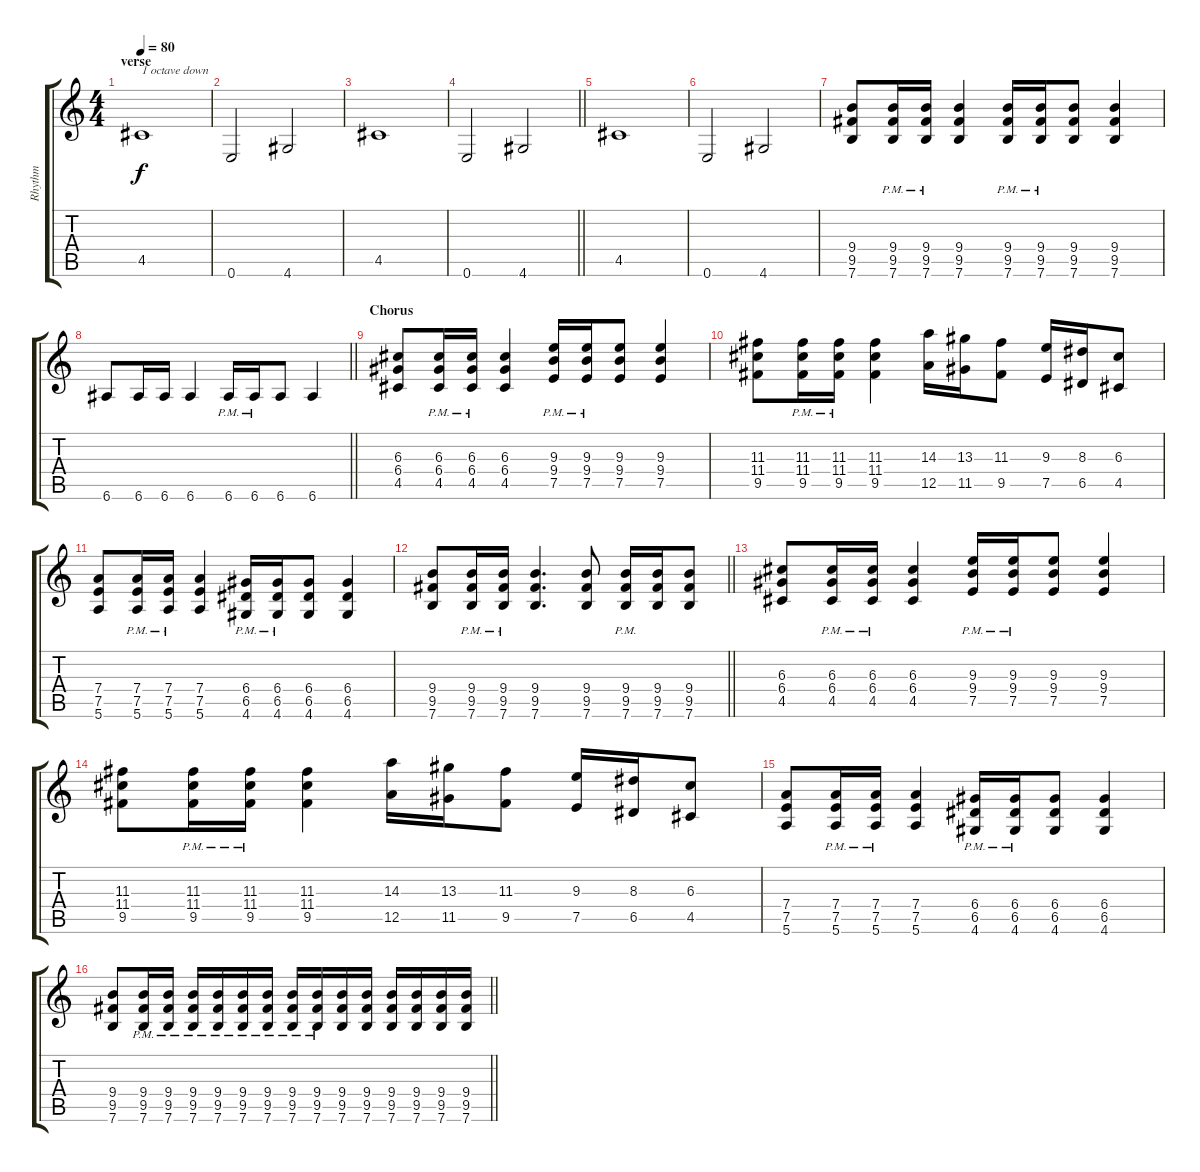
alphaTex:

\track ("Rhythm" "Rhythm") {instrument distortionguitar}
\staff {score tabs}
\tuning (E4 B3 G3 D3 A2 E2) {hide}
\ts (4 4)
\section ("" "verse")
\tempo 80
\clef g2
\ks c
4.5.1{txt "1 octave down" dy f} |
0.6.2 4.6.2 |
4.5.1 |
\barLineRight lightlight
0.6.2 4.6.2 |
\section ("" "")
4.5.1 |
0.6.2 4.6.2 |
(9.4 9.5 7.6).8 (9.4{pm} 9.5{pm} 7.6).16 (9.4{pm} 9.5{pm} 7.6).16 (9.4 9.5 7.6).4 (9.4{pm} 9.5{pm} 7.6{pm}).16 (9.4{pm} 9.5{pm} 7.6{pm}).16 (9.4 9.5 7.6).8 (9.4 9.5 7.6).4 |
\barLineRight lightlight
6.6.8 6.6.16 6.6.16 6.6.4 6.6{pm}.16 6.6{pm}.16 6.6.8 6.6.4 |
\section ("" "Chorus")
(6.3 6.4 4.5).8 (6.3{pm} 6.4{pm} 4.5{pm}).16 (6.3{pm} 6.4{pm} 4.5{pm}).16 (6.3 6.4 4.5).4 (9.3{pm} 9.4{pm} 7.5{pm}).16 (9.3{pm} 9.4{pm} 7.5{pm}).16 (9.3 9.4 7.5).8 (9.3 9.4 7.5).4 |
(11.3 11.4 9.5).8 (11.3{pm} 11.4{pm} 9.5{pm}).16 (11.3{pm} 11.4{pm} 9.5{pm}).16 (11.3 11.4 9.5).4 (14.3 12.5).16 (13.3 11.5).16 (11.3 9.5).8 (9.3 7.5).16 (8.3 6.5).16 (6.3 4.5).8 |
(7.4 7.5 5.6).8 (7.4{pm} 7.5{pm} 5.6).16 (7.4{pm} 7.5{pm} 5.6).16 (7.4 7.5 5.6).4 (6.4{pm} 6.5{pm} 4.6).16 (6.4{pm} 6.5{pm} 4.6).16 (6.4 6.5 4.6).8 (6.4 6.5 4.6).4 |
\barLineRight lightlight
(9.4 9.5 7.6).8 (9.4{pm} 9.5{pm} 7.6).16 (9.4{pm} 9.5{pm} 7.6).16 (9.4 9.5 7.6).4{d} (9.4 9.5 7.6).8 (9.4{pm} 9.5{pm} 7.6{pm}).16 (9.4 9.5 7.6).16 (9.4 9.5 7.6).8 |
\section ("" "")
(6.3 6.4 4.5).8 (6.3{pm} 6.4{pm} 4.5{pm}).16 (6.3{pm} 6.4{pm} 4.5{pm}).16 (6.3 6.4 4.5).4 (9.3{pm} 9.4{pm} 7.5{pm}).16 (9.3{pm} 9.4{pm} 7.5{pm}).16 (9.3 9.4 7.5).8 (9.3 9.4 7.5).4 |
(11.3 11.4 9.5).8 (11.3{pm} 11.4{pm} 9.5{pm}).16 (11.3{pm} 11.4{pm} 9.5{pm}).16 (11.3 11.4 9.5).4 (14.3 12.5).16 (13.3 11.5).16 (11.3 9.5).8 (9.3 7.5).16 (8.3 6.5).16 (6.3 4.5).8 |
(7.4 7.5 5.6).8 (7.4{pm} 7.5{pm} 5.6).16 (7.4{pm} 7.5{pm} 5.6).16 (7.4 7.5 5.6).4 (6.4{pm} 6.5{pm} 4.6).16 (6.4{pm} 6.5{pm} 4.6).16 (6.4 6.5 4.6).8 (6.4 6.5 4.6).4 |
\barLineRight lightlight
(9.4 9.5 7.6).8 (9.4{pm} 9.5{pm} 7.6).16 (9.4{pm} 9.5{pm} 7.6).16 (9.4{pm} 9.5{pm} 7.6).16 (9.4{pm} 9.5{pm} 7.6).16 (9.4{pm} 9.5{pm} 7.6).16 (9.4{pm} 9.5{pm} 7.6).16 (9.4{pm} 9.5{pm} 7.6).16 (9.4{pm} 9.5{pm} 7.6).16 (9.4 9.5 7.6).16 (9.4 9.5 7.6).16 (9.4 9.5 7.6).16 (9.4 9.5 7.6).16 (9.4 9.5 7.6).16 (9.4 9.5 7.6).16
